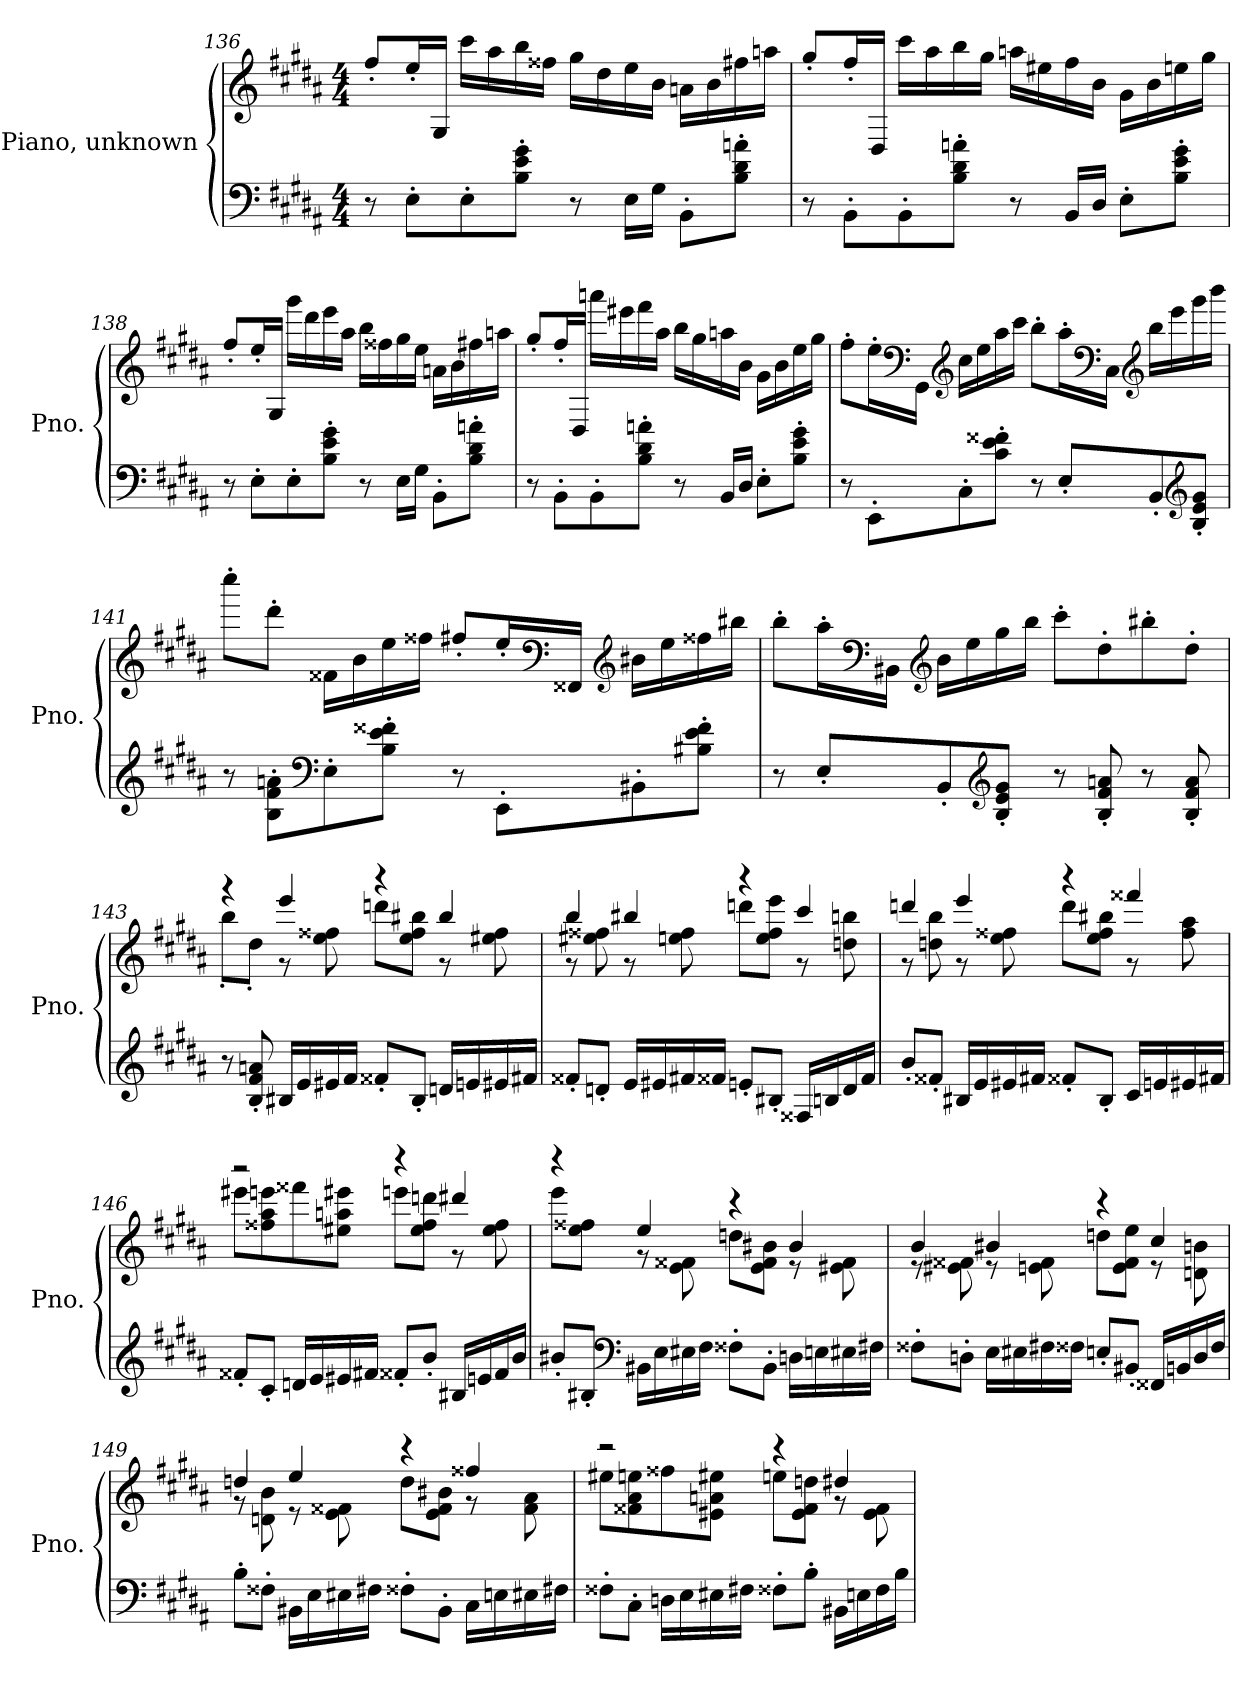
**kern	**kern
*part1	*part1
*staff2	*staff1
*I"Piano, unknown	*
*I'Pno.	*
*clefF4	*clefG2
*k[f#c#g#d#a#]	*k[f#c#g#d#a#]
*M4/4	*M4/4
=136	=136
8r	8ff#'/L
8E'\L	16ee'/L
.	16G#/JJ
8E'\	16ccc#\LL
.	16aa#\
8B\' 8e\' 8g#\'J	16bb\
.	16ff##X\JJ
8r	16gg#\LL
.	16dd#\
16E\LL	16ee\
16G#\JJ	16b\JJ
8BB'\L	16an\LL
.	16b\
8B\' 8d#\' 8an\'J	16ff#X\
.	16aan\JJ
!!LO:LB:g=z
=137	=137
8r	8gg#'/L
8BB'\L	16ff#'/L
.	16D#/JJ
8BB'\	16ccc#\LL
.	16aa#\
8B\' 8d#\' 8an\'J	16bb\
.	16gg#\JJ
8r	16aan\LL
.	16ee#X\
16BB/LL	16ff#\
16D#/JJ	16b\JJ
8E'\L	16g#\LL
.	16b\
8B\' 8e\' 8g#\'J	16een\
.	16gg#\JJ
=138	=138
8r	8ff#'/L
8E'\L	16ee'/L
.	16G#/JJ
8E'\	16ggg#\LL
.	16ddd#\
8B\' 8e\' 8g#\'J	16eee\
.	16aa#\JJ
8r	16bb\LL
.	16ff##X\
16E\LL	16gg#\
16G#\JJ	16ee\JJ
8BB'\L	16an\LL
.	16b\
8B\' 8d#\' 8an\'J	16ff#X\
.	16aan\JJ
!!LO:LB:g=z
=139	=139
8r	8gg#'/L
8BB'\L	16ff#'/L
.	16D#/JJ
8BB'\	16aaan\LL
.	16eee#X\
8B\' 8d#\' 8an\'J	16fff#\
.	16aa#\JJ
8r	16bb\LL
.	16gg#\
16BB/LL	16aan\
16D#/JJ	16b\JJ
8E'\L	16g#\LL
.	16b\
8B\' 8e\' 8g#\'J	16ee\
.	16gg#\JJ
=140	=140
8r	8ff#'\L
8EE'\L	16ee'\L
*	*clefF4
.	16GG#\JJ
*	*clefG2
8C#'\	16cc#\LL
.	16ee\
8c#\' 8e\' 8f##X\'J	16aa#\
.	16ccc#\JJ
8r	8bb'\L
8E'/L	16aa#'\L
*	*clefF4
.	16C#\JJ
*	*clefG2
8BB'/	16bb\LL
.	16eee\
*clefG2	*
8B/' 8e/' 8g#/'J	16ggg#\
.	16bbb\JJ
!!LO:LB:g=z
=141	=141
8r	8cccc#'\L
8B\' 8f#\' 8an\'L	8ddd#'\J
*clefF4	*
8E'\	16f##X\LL
.	16b\
8B\' 8e\' 8f##X\'J	16ee\
.	16ff##X\JJ
8r	8ff#X'/L
8EE'\L	16ee'/L
*	*clefF4
.	16FF##X/JJ
*	*clefG2
8BB#X'\	16b#X\LL
.	16ee\
8B#X\' 8e\' 8f##\'J	16ff##X\
.	16bb#X\JJ
=142	=142
8r	8bb'\L
8E'/L	16aa#'\L
*	*clefF4
.	16BB#X\JJ
*	*clefG2
8BB'/	16b\LL
.	16ee\
*clefG2	*
8B/' 8e/' 8g#/'J	16gg#\
.	16bb\JJ
8r	8ccc#'\L
8B/' 8f#/' 8an/'	8dd#'\
8r	8bb#X'\
8B/' 8f#/' 8a/'	8dd#'\J
!!LO:PB:g=z
=143	=143
*	*^
8r	4r	8bb'\L
8B/' 8f#/' 8an/'	.	8dd#'\J
16B#X/LL	4eee/	8r
16e/	.	.
16e#X/	.	8ee\ 8ff##X\
16f#/JJ	.	.
8f##X'/L	4r	8dddn\L
8B#'/J	.	8ee\ 8ff##\ 8bb#X\J
16dn/LL	4bb#/	8r
16en/	.	.
16e#X/	.	8ee#X\ 8ff##\
16f#X/JJ	.	.
=144	=144	=144
8f##X'/L	4bb/	8r
8dn'/J	.	8ee#X\ 8ff##X\
16e/LL	4bb#X/	8r
16e#X/	.	.
16f#X/	.	8een\ 8ff##\
16f##X/JJ	.	.
8en'/L	4r	8dddn\L
8B#X'/J	.	8ee\ 8ff##\ 8eee\J
16F##X/LL	4ccc#/	8r
16Bn/	.	.
16d/	.	8ddn\ 8bbn\
16f##/JJ	.	.
!!LO:LB:g=z	!!
=145	=145	=145
8b'/L	4dddn/	8r
8f##X'/J	.	8ddn\ 8bb\
16B#X/LL	4eee/	8r
16e/	.	.
16e#X/	.	8ee\ 8ff##X\
16f#X/JJ	.	.
8f##X'/L	4r	8ddd\L
8B#'/J	.	8ee\ 8ff##\ 8bb#X\J
16c#/LL	4fff##X/	8r
16en/	.	.
16e#X/	.	8ff##\ 8aa#\
16f#X/JJ	.	.
=146	=146	=146
8f##X'/L	2r	8eee#X\L
8c#'/J	.	8ff##X\ 8aa#\ 8eeen\
16dn/LL	.	8fff##X\
16e/	.	.
16e#X/	.	8ee#X\ 8aan\ 8eee#X\J
16f#X/JJ	.	.
8f##X'/L	4r	8eeen\L
8b'/J	.	8ee#\ 8ff##\ 8dddn\J
16B#X/LL	4ddd#X/	8r
16en/	.	.
16f##/	.	8ee#\ 8ff##\
16b/JJ	.	.
!!LO:LB:g=z	!!
=147	=147	=147
8b#X'/L	4r	8eee\L
8B#X'/J	.	8ee\ 8ff##X\J
*clefF4	*	*
16BB#X\LL	4ee/	8r
16E\	.	.
16E#X\	.	8e\ 8f##X\
16F#\JJ	.	.
8F##X'\L	4r	8ddn\L
8BB#'\J	.	8e\ 8f##\ 8b#X\J
16Dn\LL	4b#/	8r
16En\	.	.
16E#X\	.	8e#X\ 8f##\
16F#X\JJ	.	.
=148	=148	=148
8F##X'\L	4b/	8r
8Dn'\J	.	8e#X\ 8f##X\
16E\LL	4b#X/	8r
16E#X\	.	.
16F#X\	.	8en\ 8f##\
16F##X\JJ	.	.
8En'/L	4r	8ddn\L
8BB#X'/J	.	8e\ 8f##\ 8ee\J
16FF##X/LL	4cc#/	8r
16BBn/	.	.
16D/	.	8dn\ 8bn\
16F##/JJ	.	.
!!LO:LB:g=z	!!
=149	=149	=149
8B'\L	4ddn/	8r
8F##X'\J	.	8dn\ 8b\
16BB#X\LL	4ee/	8r
16E\	.	.
16E#X\	.	8e\ 8f##X\
16F#X\JJ	.	.
8F##X'\L	4r	8dd\L
8BB#'\J	.	8e\ 8f##\ 8b#X\J
16C#\LL	4ff##X/	8r
16En\	.	.
16E#X\	.	8f##\ 8a#\
16F#X\JJ	.	.
=150	=150	=150
8F##X'\L	2r	8ee#X\L
8C#'\J	.	8f##X\ 8a#\ 8een\
16Dn\LL	.	8ff##X\
16E\	.	.
16E#X\	.	8e#X\ 8an\ 8ee#X\J
16F#X\JJ	.	.
8F##X'\L	4r	8een\L
8B'\J	.	8e#\ 8f##\ 8ddn\J
16BB#X\LL	4dd#X/	8r
16En\	.	.
16F##\	.	8e#\ 8f##\
16B\JJ	.	.
*	*v	*v
=	=
*-	*-
